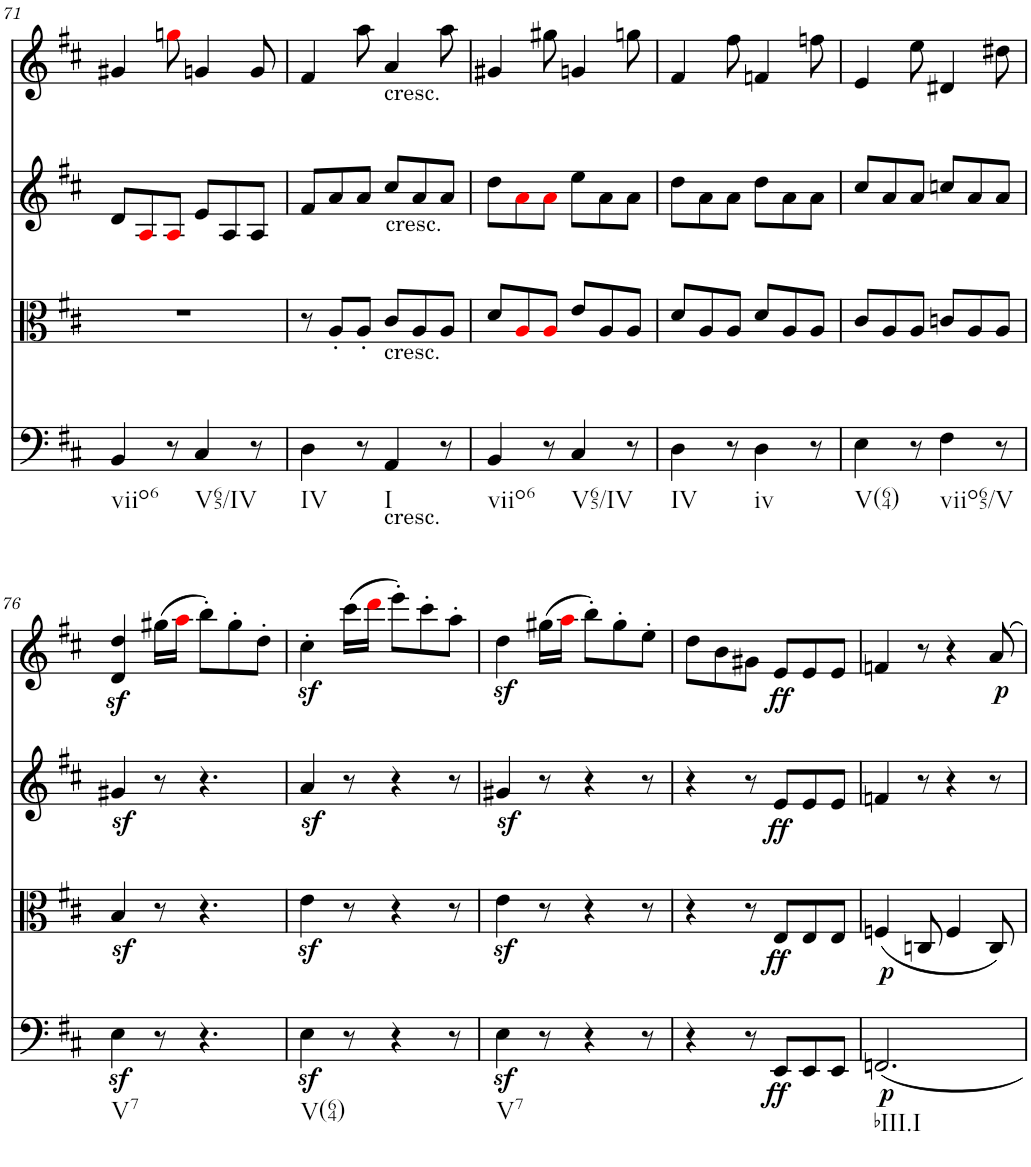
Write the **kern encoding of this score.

**kern	**dynam	**kern	**dynam	**kern	**dynam	**kern	**dynam
*part4	*part4	*part3	*part3	*part2	*part2	*part1	*part1
*staff4	*staff4	*staff3	*staff3	*staff2	*staff2	*staff1	*staff1
*I"Violoncello	*	*I"Viola	*	*I"Violin II	*	*I"Violin I	*
*I'Vc	*	*I'Vla	*	*I'Vln	*	*I'Vln	*
!!LO:PB:g=z
*clefF4	*	*clefC3	*	*clefG2	*	*clefG2	*
*k[f#c#]	*	*k[f#c#]	*	*k[f#c#]	*	*k[f#c#]	*
*M6/8	*	*M6/8	*	*M6/8	*	*M6/8	*
=71	=71	=71	=71	=71	=71	=71	=71
!LO:TX:b:t=viio6	!	!	!	!	!	!	!
4BB/	.	2.r	.	8d/L	.	4g#X/	.
.	.	.	.	8Ai/	.	.	.
8r	.	.	.	8Ai/J	.	8ggni\	.
!LO:TX:b:t=V65/IV	!	!	!	!	!	!	!
4C#/	.	.	.	8e/L	.	4gn/	.
.	.	.	.	8A/	.	.	.
8r	.	.	.	8A/J	.	8g/	.
=72	=72	=72	=72	=72	=72	=72	=72
!LO:TX:b:t=IV	!	!	!	!	!	!	!
4D\	.	8r	.	8f#/L	.	4f#/	.
.	.	8A'/L	.	8a/	.	.	.
8r	.	8A'/J	.	8a/J	.	8aa\	.
!	!	!	!	!	!	!LO:TX:b:t=cresc.	!
!	!	!	!	!LO:TX:b:t=cresc.	!	!	!
!	!	!LO:TX:b:t=cresc.	!	!	!	!	!
!LO:TX:b:t=cresc.	!	!	!	!	!	!	!
!LO:TX:b:t=I	!	!	!	!	!	!	!
4AA/	.	8c#/L	.	8cc#/L	.	4a/	.
.	.	8A/	.	8a/	.	.	.
8r	.	8A/J	.	8a/J	.	8aa\	.
=73	=73	=73	=73	=73	=73	=73	=73
!LO:TX:b:t=viio6	!	!	!	!	!	!	!
4BB/	.	8d/L	.	8dd\L	.	4g#X/	.
.	.	8Ai/	.	8ai\	.	.	.
8r	.	8Ai/J	.	8ai\J	.	8gg#X\	.
!LO:TX:b:t=V65/IV	!	!	!	!	!	!	!
4C#/	.	8e/L	.	8ee\L	.	4gn/	.
.	.	8A/	.	8a\	.	.	.
8r	.	8A/J	.	8a\J	.	8ggn\	.
=74	=74	=74	=74	=74	=74	=74	=74
!LO:TX:b:t=IV	!	!	!	!	!	!	!
4D\	.	8d/L	.	8dd\L	.	4f#/	.
.	.	8A/	.	8a\	.	.	.
8r	.	8A/J	.	8a\J	.	8ff#\	.
!LO:TX:b:t=iv	!	!	!	!	!	!	!
4D\	.	8d/L	.	8dd\L	.	4fn/	.
.	.	8A/	.	8a\	.	.	.
8r	.	8A/J	.	8a\J	.	8ffn\	.
=75	=75	=75	=75	=75	=75	=75	=75
!LO:TX:b:t=V(64)	!	!	!	!	!	!	!
4E\	.	8c#/L	.	8cc#/L	.	4e/	.
.	.	8A/	.	8a/	.	.	.
8r	.	8A/J	.	8a/J	.	8ee\	.
!LO:TX:b:t=viio65/V	!	!	!	!	!	!	!
4F#\	.	8cn/L	.	8ccn/L	.	4d#X/	.
.	.	8A/	.	8a/	.	.	.
8r	.	8A/J	.	8a/J	.	8dd#X\	.
!!LO:LB:g=z
=76	=76	=76	=76	=76	=76	=76	=76
!LO:TX:b:t=V7	!	!	!	!	!	!	!
4Ez<\	.	4Bz</	.	4g#Xz</	.	4d/z< 4dd/z<	.
8r	.	8r	.	8r	.	(16gg#X\LL	.
.	.	.	.	.	.	16aai\JJ	.
4.r	.	4.r	.	4.r	.	8bb'\L)	.
.	.	.	.	.	.	8gg#'\	.
.	.	.	.	.	.	8dd'\J	.
=77	=77	=77	=77	=77	=77	=77	=77
!LO:TX:b:t=V(64)	!	!	!	!	!	!	!
4Ez<\	.	4ez<\	.	4az</	.	4cc#z<'\	.
8r	.	8r	.	8r	.	(16ccc#\LL	.
.	.	.	.	.	.	16dddi\JJ	.
4r	.	4r	.	4r	.	8eee'\L)	.
.	.	.	.	.	.	8ccc#'\	.
8r	.	8r	.	8r	.	8aa'\J	.
=78	=78	=78	=78	=78	=78	=78	=78
!LO:TX:b:t=V7	!	!	!	!	!	!	!
4Ez<\	.	4ez<\	.	4g#Xz</	.	4ddz<\	.
8r	.	8r	.	8r	.	(16gg#X\LL	.
.	.	.	.	.	.	16aai\JJ	.
4r	.	4r	.	4r	.	8bb'\L)	.
.	.	.	.	.	.	8gg#'\	.
8r	.	8r	.	8r	.	8ee'\J	.
=79	=79	=79	=79	=79	=79	=79	=79
4r	.	4r	.	4r	.	8dd\L	.
.	.	.	.	.	.	8b\	.
8r	.	8r	.	8r	.	8g#X\J	.
!	!LO:DY:b	!	!LO:DY:b	!	!LO:DY:b	!	!LO:DY:b
8EE/L	ff	8E/L	ff	8e/L	ff	8e/L	ff
8EE/	.	8E/	.	8e/	.	8e/	.
8EE/J	.	8E/J	.	8e/J	.	8e/J	.
=80	=80	=80	=80	=80	=80	=80	=80
!LO:TX:b:t=bIII.I	!	!	!	!	!	!	!
!	!LO:DY:b	!	!LO:DY:b	!	!	!	!
2.FFn/	p	(4Fn/	p	4fn/	.	4fn/	.
.	.	8Cn/	.	8r	.	8r	.
.	.	4F/	.	4r	.	4r	.
!	!	!	!	!	!	!	!LO:DY:b
.	.	8C/)	.	8r	.	8a/	p
=	=	=	=	=	=	=	=
*-	*-	*-	*-	*-	*-	*-	*-
